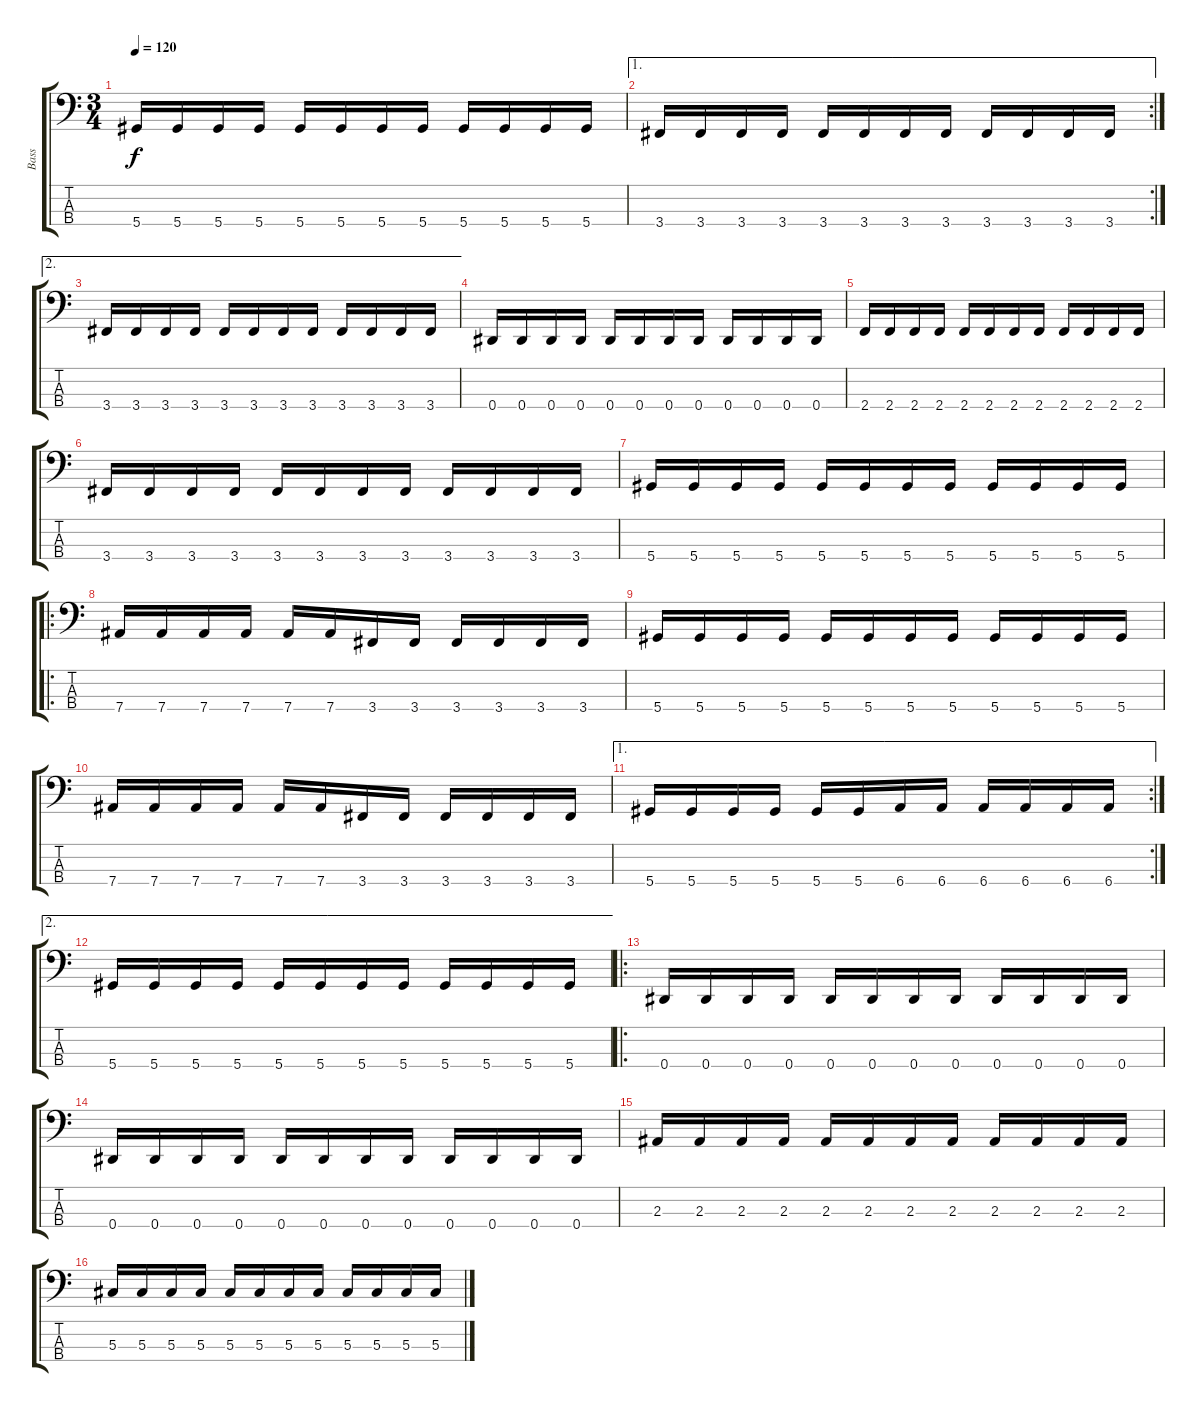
\track ("Bass" "Bass") {instrument electricbassfinger}
\staff {score tabs}
\tuning (Gb2 Db2 Ab1 Eb1) {hide}
\ts (3 4)
\tempo 120
\clef f4
\ks c
5.4.16{dy f} 5.4.16 5.4.16 5.4.16 5.4.16 5.4.16 5.4.16 5.4.16 5.4.16 5.4.16 5.4.16 5.4.16 |
\ae 1
\rc 2
3.4.16 3.4.16 3.4.16 3.4.16 3.4.16 3.4.16 3.4.16 3.4.16 3.4.16 3.4.16 3.4.16 3.4.16 |
\ae 2
3.4.16 3.4.16 3.4.16 3.4.16 3.4.16 3.4.16 3.4.16 3.4.16 3.4.16 3.4.16 3.4.16 3.4.16 |
0.4.16 0.4.16 0.4.16 0.4.16 0.4.16 0.4.16 0.4.16 0.4.16 0.4.16 0.4.16 0.4.16 0.4.16 |
2.4.16 2.4.16 2.4.16 2.4.16 2.4.16 2.4.16 2.4.16 2.4.16 2.4.16 2.4.16 2.4.16 2.4.16 |
3.4.16 3.4.16 3.4.16 3.4.16 3.4.16 3.4.16 3.4.16 3.4.16 3.4.16 3.4.16 3.4.16 3.4.16 |
5.4.16 5.4.16 5.4.16 5.4.16 5.4.16 5.4.16 5.4.16 5.4.16 5.4.16 5.4.16 5.4.16 5.4.16 |
\ro
7.4.16 7.4.16 7.4.16 7.4.16 7.4.16 7.4.16 3.4.16 3.4.16 3.4.16 3.4.16 3.4.16 3.4.16 |
5.4.16 5.4.16 5.4.16 5.4.16 5.4.16 5.4.16 5.4.16 5.4.16 5.4.16 5.4.16 5.4.16 5.4.16 |
7.4.16 7.4.16 7.4.16 7.4.16 7.4.16 7.4.16 3.4.16 3.4.16 3.4.16 3.4.16 3.4.16 3.4.16 |
\ae 1
\rc 2
5.4.16 5.4.16 5.4.16 5.4.16 5.4.16 5.4.16 6.4.16 6.4.16 6.4.16 6.4.16 6.4.16 6.4.16 |
\ae 2
5.4.16 5.4.16 5.4.16 5.4.16 5.4.16 5.4.16 5.4.16 5.4.16 5.4.16 5.4.16 5.4.16 5.4.16 |
\ro
0.4.16 0.4.16 0.4.16 0.4.16 0.4.16 0.4.16 0.4.16 0.4.16 0.4.16 0.4.16 0.4.16 0.4.16 |
0.4.16 0.4.16 0.4.16 0.4.16 0.4.16 0.4.16 0.4.16 0.4.16 0.4.16 0.4.16 0.4.16 0.4.16 |
2.3.16 2.3.16 2.3.16 2.3.16 2.3.16 2.3.16 2.3.16 2.3.16 2.3.16 2.3.16 2.3.16 2.3.16 |
5.3.16 5.3.16 5.3.16 5.3.16 5.3.16 5.3.16 5.3.16 5.3.16 5.3.16 5.3.16 5.3.16 5.3.16
